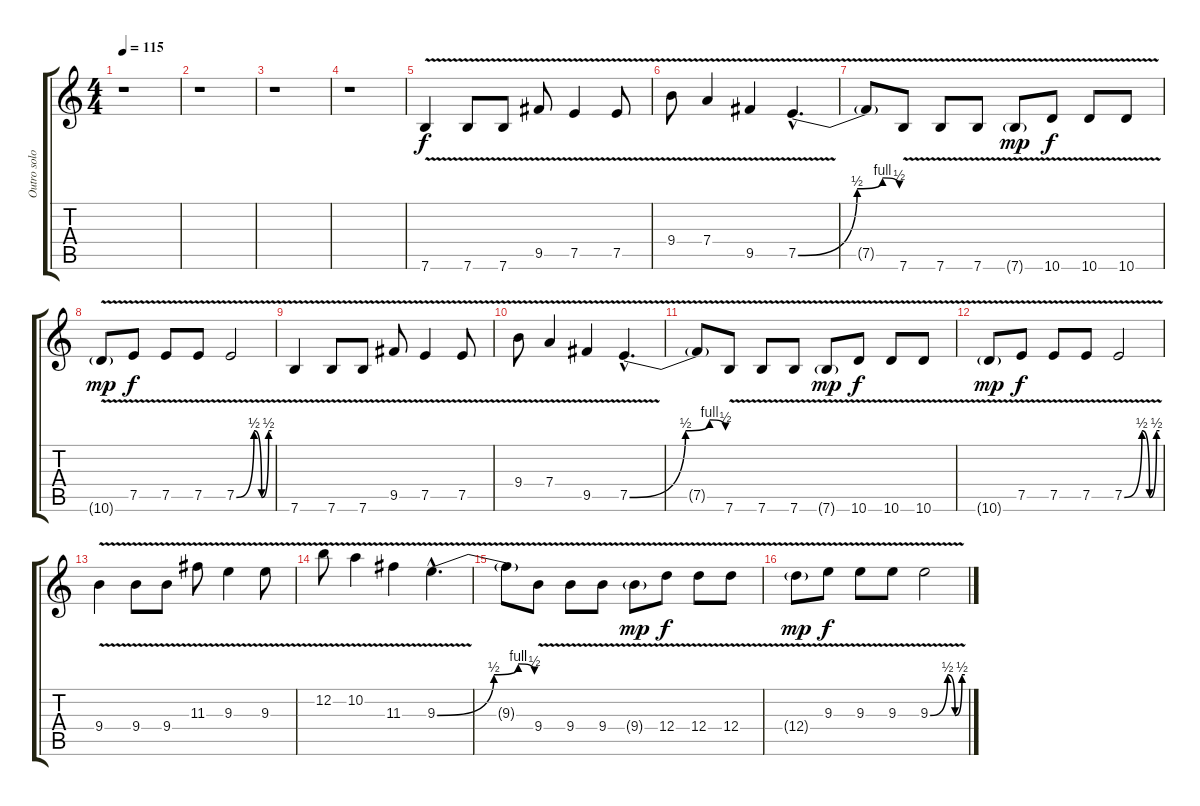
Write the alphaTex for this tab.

\track ("Outro solo" "Outro solo") {instrument distortionguitar}
\staff {score tabs}
\tuning (E4 B3 G3 D3 A2 E2) {hide}
\ts (4 4)
\tempo 115
\clef g2
\ks c
r.1{dy f} |
r.1 |
r.1 |
r.1 |
7.6{v}.4 7.6{v}.8 7.6{v}.8 9.5{v}.8 7.5{v}.4 7.5{v}.8 |
9.4{v}.8 7.4{v}.4 9.5{v}.4 7.5{be (custom 0 0 35 2 50 4 60 2) v hac}.4{d} |
7.5{t}.8 7.6{v}.8 7.6{v}.8 7.6{v}.8 7.6{v g}.8{dy mp} 10.6{v}.8{dy f} 10.6{v}.8 10.6{v}.8 |
10.6{v g}.8{dy mp} 7.5{v}.8{dy f} 7.5{v}.8 7.5{v}.8 7.5{be (custom 0 0 30 2 43 0 55 2 60 2) v}.2 |
7.6{v}.4 7.6{v}.8 7.6{v}.8 9.5{v}.8 7.5{v}.4 7.5{v}.8 |
9.4{v}.8 7.4{v}.4 9.5{v}.4 7.5{be (custom 0 0 35 2 50 4 60 2) v hac}.4{d} |
7.5{t}.8 7.6{v}.8 7.6{v}.8 7.6{v}.8 7.6{v g}.8{dy mp} 10.6{v}.8{dy f} 10.6{v}.8 10.6{v}.8 |
10.6{v g}.8{dy mp} 7.5{v}.8{dy f} 7.5{v}.8 7.5{v}.8 7.5{be (custom 0 0 30 2 43 0 55 2 60 2) v}.2 |
9.4{v}.4 9.4{v}.8 9.4{v}.8 11.3{v}.8 9.3{v}.4 9.3{v}.8 |
12.2{v}.8 10.2{v}.4 11.3{v}.4 9.3{be (custom 0 0 35 2 50 4 60 2) v hac}.4{d} |
9.3{t}.8 9.4{v}.8 9.4{v}.8 9.4{v}.8 9.4{v g}.8{dy mp} 12.4{v}.8{dy f} 12.4{v}.8 12.4{v}.8 |
12.4{v g}.8{dy mp} 9.3{v}.8{dy f} 9.3{v}.8 9.3{v}.8 9.3{be (custom 0 0 30 2 43 0 55 2 60 2) v}.2
